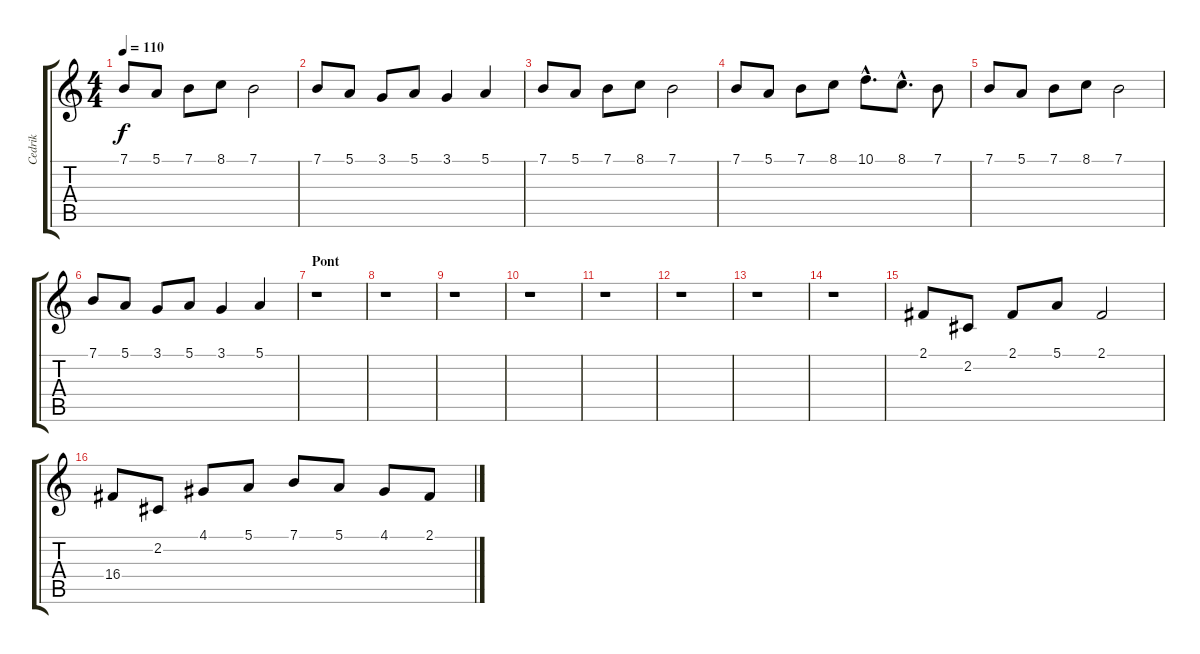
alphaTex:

\track ("Cedrik" "Cedrik") {instrument cello}
\staff {score tabs}
\tuning (E4 B3 G3 D3 A2 E2) {hide}
\ts (4 4)
\tempo 110
\clef g2
\ks c
7.1.8{dy f} 5.1.8 7.1.8 8.1.8 7.1.2 |
7.1.8 5.1.8 3.1.8 5.1.8 3.1.4 5.1.4 |
7.1.8 5.1.8 7.1.8 8.1.8 7.1.2 |
7.1.8 5.1.8 7.1.8 8.1.8 10.1{hac}.8{d} 8.1{hac}.8{d} 7.1.8 |
7.1.8 5.1.8 7.1.8 8.1.8 7.1.2 |
7.1.8 5.1.8 3.1.8 5.1.8 3.1.4 5.1.4 |
\section ("" "Pont")
r.1 |
r.1 |
r.1 |
r.1 |
r.1 |
r.1 |
r.1 |
r.1 |
2.1.8 2.2.8 2.1.8 5.1.8 2.1.2 |
16.4.8 2.2.8 4.1.8 5.1.8 7.1.8 5.1.8 4.1.8 2.1.8
